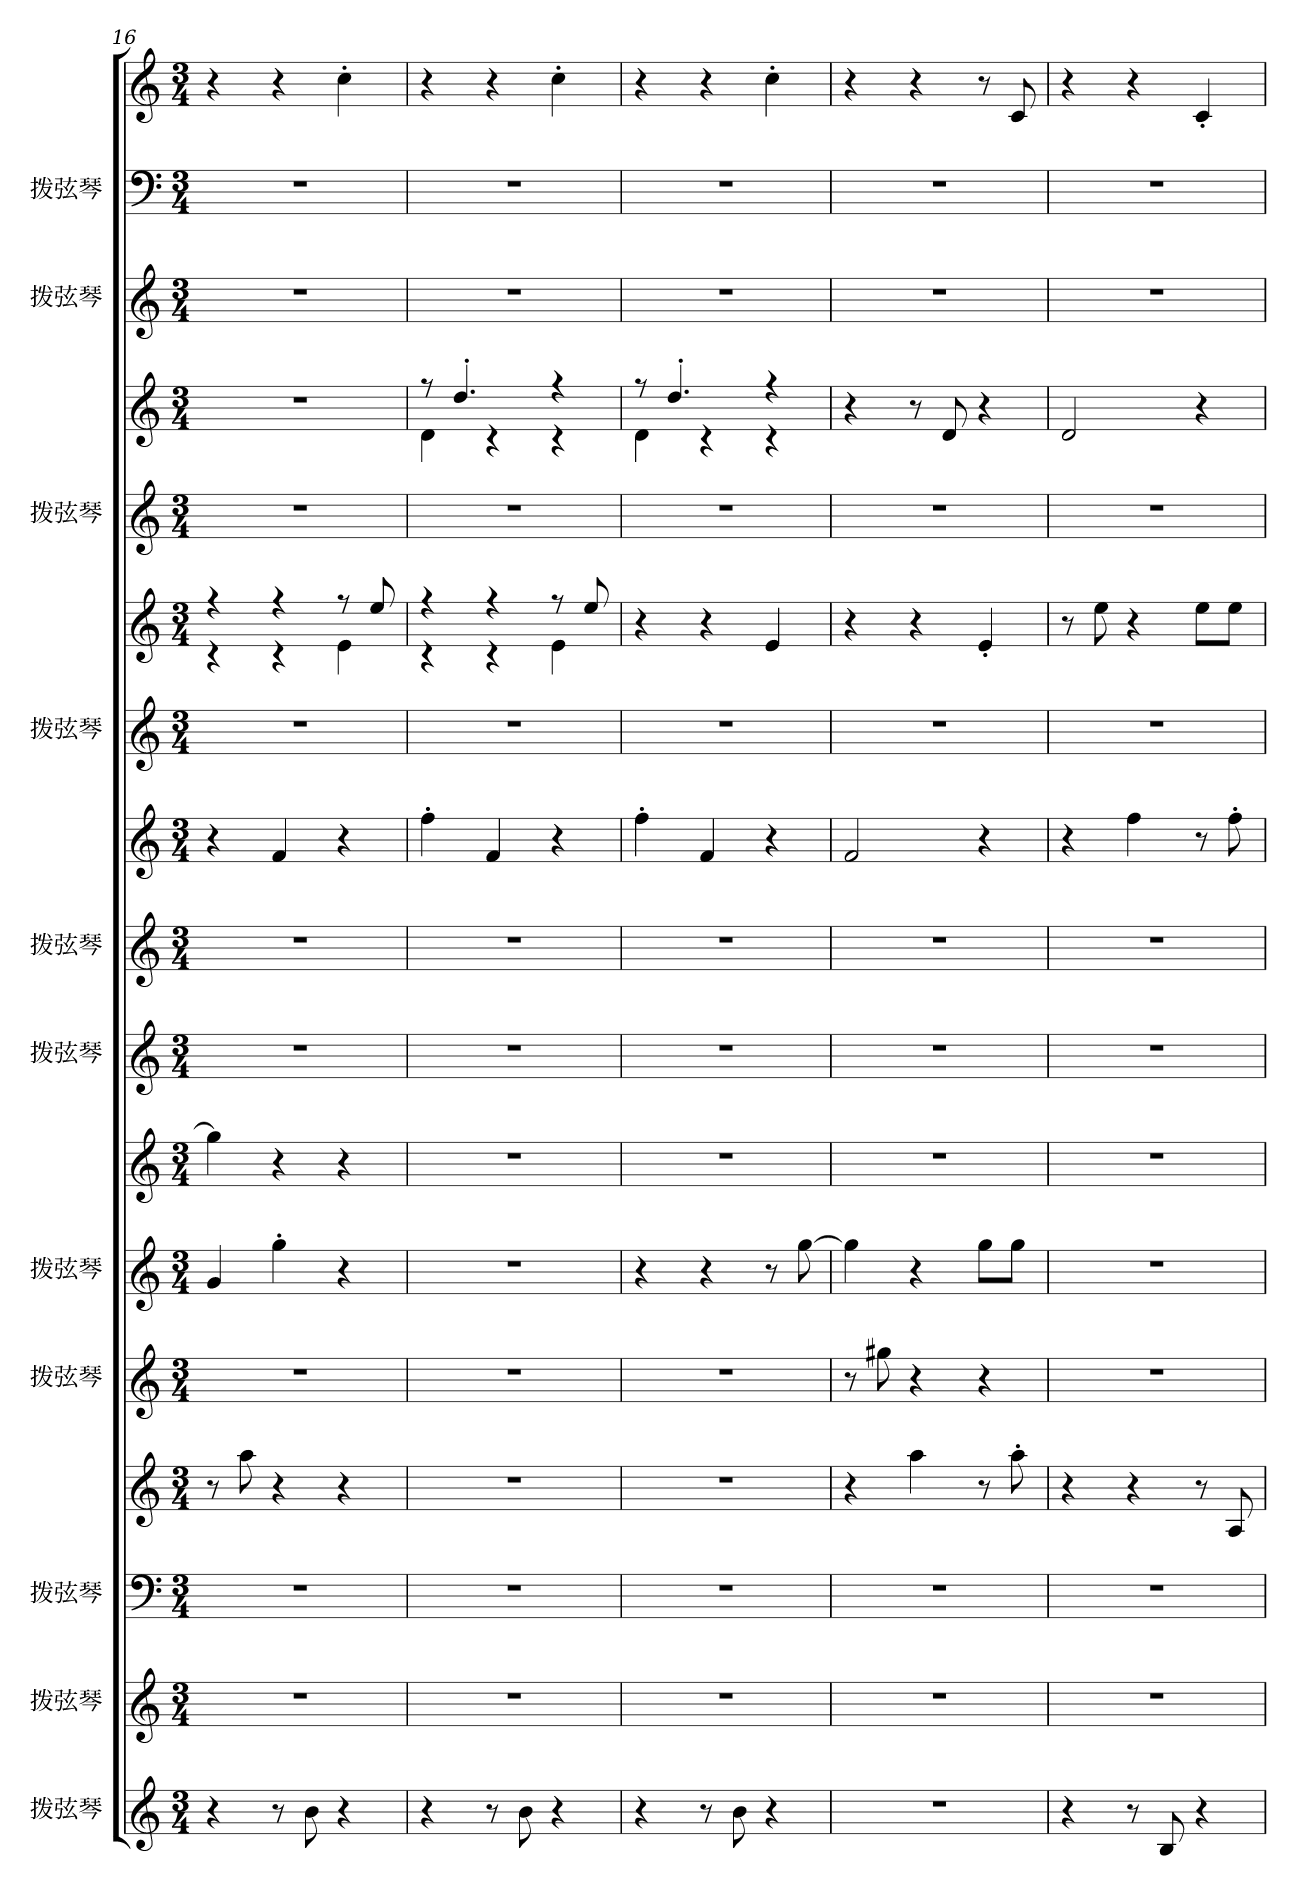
**kern	**kern	**kern	**kern	**kern	**kern	**kern	**kern	**kern	**kern	**kern	**kern	**kern	**kern	**kern	**kern	**kern
*part11	*part10	*part9	*part9	*part8	*part7	*part7	*part6	*part5	*part5	*part4	*part4	*part3	*part3	*part2	*part1	*part1
*staff17	*staff16	*staff15	*staff14	*staff13	*staff12	*staff11	*staff10	*staff9	*staff8	*staff7	*staff6	*staff5	*staff4	*staff3	*staff2	*staff1
*I"拨弦琴	*I"拨弦琴	*I"拨弦琴	*	*I"拨弦琴	*I"拨弦琴	*	*I"拨弦琴	*I"拨弦琴	*	*I"拨弦琴	*	*I"拨弦琴	*	*I"拨弦琴	*I"拨弦琴	*
!!LO:PB:g=z
*clefG2	*clefG2	*clefF4	*clefG2	*clefG2	*clefG2	*clefG2	*clefG2	*clefG2	*clefG2	*clefG2	*clefG2	*clefG2	*clefG2	*clefG2	*clefF4	*clefG2
*k[]	*k[]	*k[]	*k[]	*k[]	*k[]	*k[]	*k[]	*k[]	*k[]	*k[]	*k[]	*k[]	*k[]	*k[]	*k[]	*k[]
*M3/4	*M3/4	*M3/4	*M3/4	*M3/4	*M3/4	*M3/4	*M3/4	*M3/4	*M3/4	*M3/4	*M3/4	*M3/4	*M3/4	*M3/4	*M3/4	*M3/4
=16	=16	=16	=16	=16	=16	=16	=16	=16	=16	=16	=16	=16	=16	=16	=16	=16
*	*	*	*	*	*	*	*	*	*	*	*^	*	*	*	*	*
4r	2.r	2.r	8r	2.r	4g/	4gg\]	2.r	2.r	4r	2.r	4r	4r	2.r	2.r	2.r	2.r	4r
.	.	.	8aa\	.	.	.	.	.	.	.	.	.	.	.	.	.	.
8r	.	.	4r	.	4gg'\	4r	.	.	4f/	.	4r	4r	.	.	.	.	4r
8b\	.	.	.	.	.	.	.	.	.	.	.	.	.	.	.	.	.
4r	.	.	4r	.	4r	4r	.	.	4r	.	8r	4e\	.	.	.	.	4cc'\
.	.	.	.	.	.	.	.	.	.	.	8ee/	.	.	.	.	.	.
=17	=17	=17	=17	=17	=17	=17	=17	=17	=17	=17	=17	=17	=17	=17	=17	=17	=17
*	*	*	*	*	*	*	*	*	*	*	*	*	*	*^	*	*	*
4r	2.r	2.r	2.r	2.r	2.r	2.r	2.r	2.r	4ff'\	2.r	4r	4r	2.r	8r	4d\	2.r	2.r	4r
.	.	.	.	.	.	.	.	.	.	.	.	.	.	4.dd'/	.	.	.	.
8r	.	.	.	.	.	.	.	.	4f/	.	4r	4r	.	.	4r	.	.	4r
8b\	.	.	.	.	.	.	.	.	.	.	.	.	.	.	.	.	.	.
4r	.	.	.	.	.	.	.	.	4r	.	8r	4e\	.	4r	4r	.	.	4cc'\
.	.	.	.	.	.	.	.	.	.	.	8ee/	.	.	.	.	.	.	.
*	*	*	*	*	*	*	*	*	*	*	*v	*v	*	*	*	*	*	*
=18	=18	=18	=18	=18	=18	=18	=18	=18	=18	=18	=18	=18	=18	=18	=18	=18	=18
4r	2.r	2.r	2.r	2.r	4r	2.r	2.r	2.r	4ff'\	2.r	4r	2.r	8r	4d\	2.r	2.r	4r
.	.	.	.	.	.	.	.	.	.	.	.	.	4.dd'/	.	.	.	.
8r	.	.	.	.	4r	.	.	.	4f/	.	4r	.	.	4r	.	.	4r
8b\	.	.	.	.	.	.	.	.	.	.	.	.	.	.	.	.	.
4r	.	.	.	.	8r	.	.	.	4r	.	4e/	.	4r	4r	.	.	4cc'\
.	.	.	.	.	[8gg\	.	.	.	.	.	.	.	.	.	.	.	.
*	*	*	*	*	*	*	*	*	*	*	*	*	*v	*v	*	*	*
=19	=19	=19	=19	=19	=19	=19	=19	=19	=19	=19	=19	=19	=19	=19	=19	=19
2.r	2.r	2.r	4r	8r	4gg\]	2.r	2.r	2.r	2f/	2.r	4r	2.r	4r	2.r	2.r	4r
.	.	.	.	8gg#X\	.	.	.	.	.	.	.	.	.	.	.	.
.	.	.	4aa\	4r	4r	.	.	.	.	.	4r	.	8r	.	.	4r
.	.	.	.	.	.	.	.	.	.	.	.	.	8d/	.	.	.
.	.	.	8r	4r	8gg\L	.	.	.	4r	.	4e'/	.	4r	.	.	8r
.	.	.	8aa'\	.	8gg\J	.	.	.	.	.	.	.	.	.	.	8c/
=20	=20	=20	=20	=20	=20	=20	=20	=20	=20	=20	=20	=20	=20	=20	=20	=20
4r	2.r	2.r	4r	2.r	2.r	2.r	2.r	2.r	4r	2.r	8r	2.r	2d/	2.r	2.r	4r
.	.	.	.	.	.	.	.	.	.	.	8ee\	.	.	.	.	.
8r	.	.	4r	.	.	.	.	.	4ff\	.	4r	.	.	.	.	4r
8B/	.	.	.	.	.	.	.	.	.	.	.	.	.	.	.	.
4r	.	.	8r	.	.	.	.	.	8r	.	8ee\L	.	4r	.	.	4c'/
.	.	.	8A/	.	.	.	.	.	8ff'\	.	8ee\J	.	.	.	.	.
=	=	=	=	=	=	=	=	=	=	=	=	=	=	=	=	=
*-	*-	*-	*-	*-	*-	*-	*-	*-	*-	*-	*-	*-	*-	*-	*-	*-
